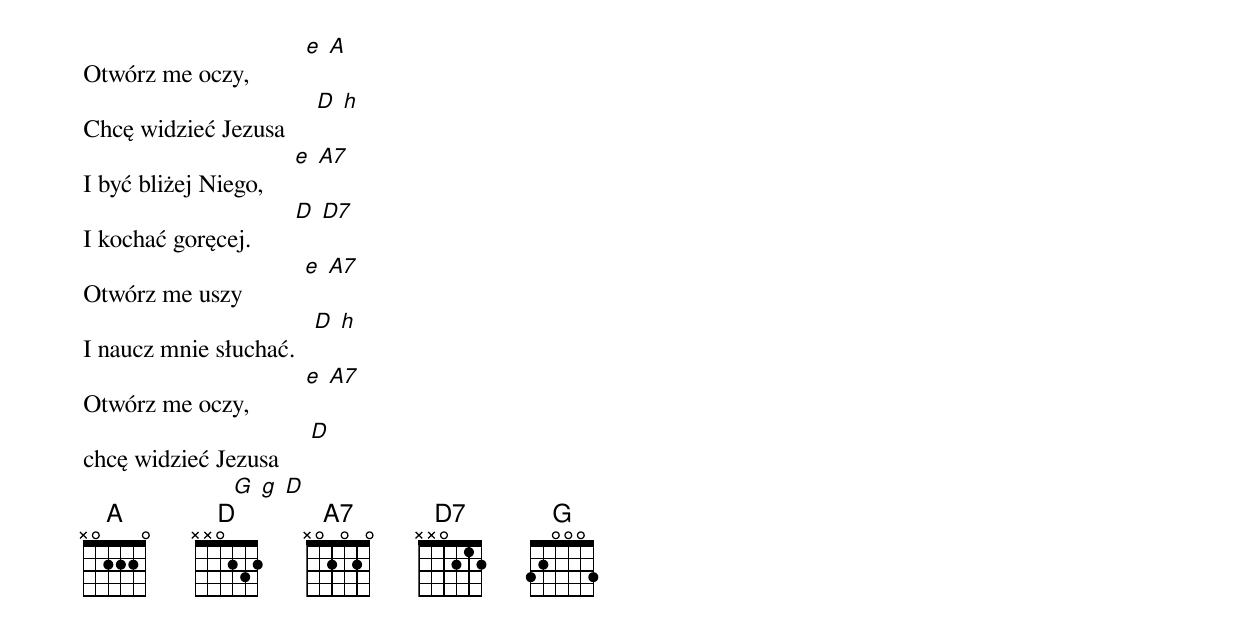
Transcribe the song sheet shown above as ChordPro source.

Otwórz me oczy,         [e] [A]
Chcę widzieć Jezusa     [D] [h]
I być bliżej Niego,     [e] [A7]
I kochać goręcej.       [D] [D7]
Otwórz me uszy          [e] [A7]
I naucz mnie słuchać.   [D] [h]
Otwórz me oczy,         [e] [A7]
chcę widzieć Jezusa     [D]
                        [G] [g] [D]
